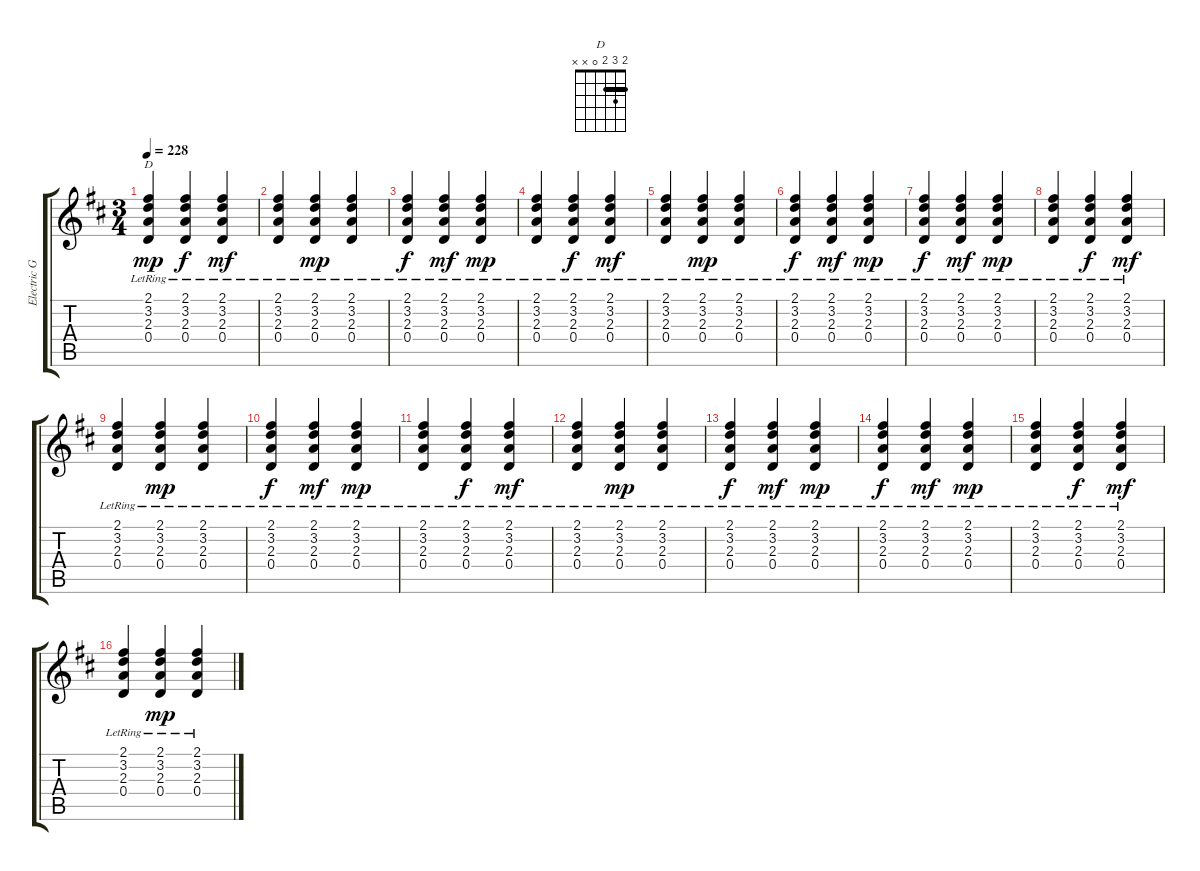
\track ("Electric Guitar 5" "Electric G") {instrument electricguitarclean}
\staff {score tabs}
\tuning (E4 B3 G3 D3 A2 E2) {hide}
\chord ("D" 2 3 2 0 x x) {barre 2}
\ts (3 4)
\tempo 228
\clef g2
\ks d
(2.1{lr} 3.2{lr} 2.3{lr} 0.4{lr}).4{ch "D" dy mp} (2.1{lr} 3.2{lr} 2.3{lr} 0.4{lr}).4{dy f} (2.1{lr} 3.2{lr} 2.3{lr} 0.4{lr}).4{dy mf} |
(2.1{lr} 3.2{lr} 2.3{lr} 0.4{lr}).4 (2.1{lr} 3.2{lr} 2.3{lr} 0.4{lr}).4{dy mp} (2.1{lr} 3.2{lr} 2.3{lr} 0.4{lr}).4 |
(2.1{lr} 3.2{lr} 2.3{lr} 0.4{lr}).4{dy f} (2.1{lr} 3.2{lr} 2.3{lr} 0.4{lr}).4{dy mf} (2.1{lr} 3.2{lr} 2.3{lr} 0.4{lr}).4{dy mp} |
(2.1{lr} 3.2{lr} 2.3{lr} 0.4{lr}).4 (2.1{lr} 3.2{lr} 2.3{lr} 0.4{lr}).4{dy f} (2.1{lr} 3.2{lr} 2.3{lr} 0.4{lr}).4{dy mf} |
(2.1{lr} 3.2{lr} 2.3{lr} 0.4{lr}).4 (2.1{lr} 3.2{lr} 2.3{lr} 0.4{lr}).4{dy mp} (2.1{lr} 3.2{lr} 2.3{lr} 0.4{lr}).4 |
(2.1{lr} 3.2{lr} 2.3{lr} 0.4{lr}).4{dy f} (2.1{lr} 3.2{lr} 2.3{lr} 0.4{lr}).4{dy mf} (2.1{lr} 3.2{lr} 2.3{lr} 0.4{lr}).4{dy mp} |
(2.1{lr} 3.2{lr} 2.3{lr} 0.4{lr}).4{dy f} (2.1{lr} 3.2{lr} 2.3{lr} 0.4{lr}).4{dy mf} (2.1{lr} 3.2{lr} 2.3{lr} 0.4{lr}).4{dy mp} |
(2.1{lr} 3.2{lr} 2.3{lr} 0.4{lr}).4 (2.1{lr} 3.2{lr} 2.3{lr} 0.4{lr}).4{dy f} (2.1{lr} 3.2{lr} 2.3{lr} 0.4{lr}).4{dy mf} |
(2.1{lr} 3.2{lr} 2.3{lr} 0.4{lr}).4 (2.1{lr} 3.2{lr} 2.3{lr} 0.4{lr}).4{dy mp} (2.1{lr} 3.2{lr} 2.3{lr} 0.4{lr}).4 |
(2.1{lr} 3.2{lr} 2.3{lr} 0.4{lr}).4{dy f} (2.1{lr} 3.2{lr} 2.3{lr} 0.4{lr}).4{dy mf} (2.1{lr} 3.2{lr} 2.3{lr} 0.4{lr}).4{dy mp} |
(2.1{lr} 3.2{lr} 2.3{lr} 0.4{lr}).4 (2.1{lr} 3.2{lr} 2.3{lr} 0.4{lr}).4{dy f} (2.1{lr} 3.2{lr} 2.3{lr} 0.4{lr}).4{dy mf} |
(2.1{lr} 3.2{lr} 2.3{lr} 0.4{lr}).4 (2.1{lr} 3.2{lr} 2.3{lr} 0.4{lr}).4{dy mp} (2.1{lr} 3.2{lr} 2.3{lr} 0.4{lr}).4 |
(2.1{lr} 3.2{lr} 2.3{lr} 0.4{lr}).4{dy f} (2.1{lr} 3.2{lr} 2.3{lr} 0.4{lr}).4{dy mf} (2.1{lr} 3.2{lr} 2.3{lr} 0.4{lr}).4{dy mp} |
(2.1{lr} 3.2{lr} 2.3{lr} 0.4{lr}).4{dy f} (2.1{lr} 3.2{lr} 2.3{lr} 0.4{lr}).4{dy mf} (2.1{lr} 3.2{lr} 2.3{lr} 0.4{lr}).4{dy mp} |
(2.1{lr} 3.2{lr} 2.3{lr} 0.4{lr}).4 (2.1{lr} 3.2{lr} 2.3{lr} 0.4{lr}).4{dy f} (2.1{lr} 3.2{lr} 2.3{lr} 0.4{lr}).4{dy mf} |
(2.1{lr} 3.2{lr} 2.3{lr} 0.4{lr}).4 (2.1{lr} 3.2{lr} 2.3{lr} 0.4{lr}).4{dy mp} (2.1{lr} 3.2{lr} 2.3{lr} 0.4{lr}).4
